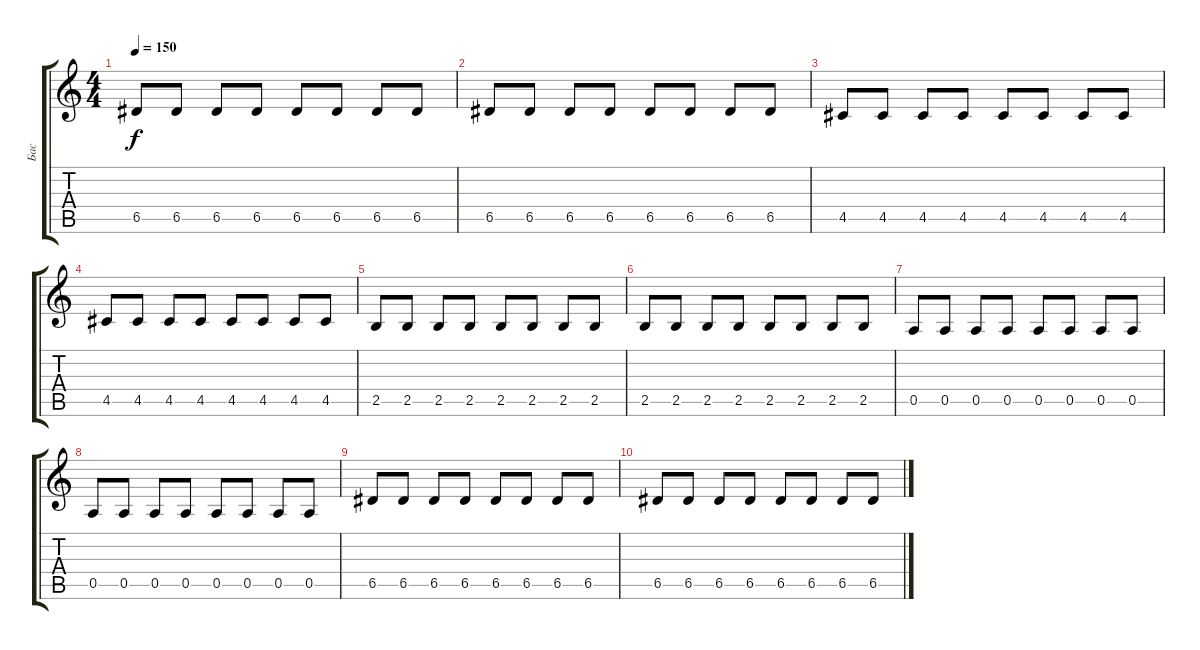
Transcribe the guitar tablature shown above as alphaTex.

\track ("Бас" "Бас") {instrument electricbassfinger}
\staff {score tabs}
\tuning (E4 B3 G3 D3 A2 E2) {hide}
\ts (4 4)
\tempo 150
\clef g2
\ks c
6.5.8{dy f} 6.5.8 6.5.8 6.5.8 6.5.8 6.5.8 6.5.8 6.5.8 |
6.5.8 6.5.8 6.5.8 6.5.8 6.5.8 6.5.8 6.5.8 6.5.8 |
4.5.8 4.5.8 4.5.8 4.5.8 4.5.8 4.5.8 4.5.8 4.5.8 |
4.5.8 4.5.8 4.5.8 4.5.8 4.5.8 4.5.8 4.5.8 4.5.8 |
2.5.8 2.5.8 2.5.8 2.5.8 2.5.8 2.5.8 2.5.8 2.5.8 |
2.5.8 2.5.8 2.5.8 2.5.8 2.5.8 2.5.8 2.5.8 2.5.8 |
0.5.8 0.5.8 0.5.8 0.5.8 0.5.8 0.5.8 0.5.8 0.5.8 |
0.5.8 0.5.8 0.5.8 0.5.8 0.5.8 0.5.8 0.5.8 0.5.8 |
6.5.8 6.5.8 6.5.8 6.5.8 6.5.8 6.5.8 6.5.8 6.5.8 |
6.5.8 6.5.8 6.5.8 6.5.8 6.5.8 6.5.8 6.5.8 6.5.8
